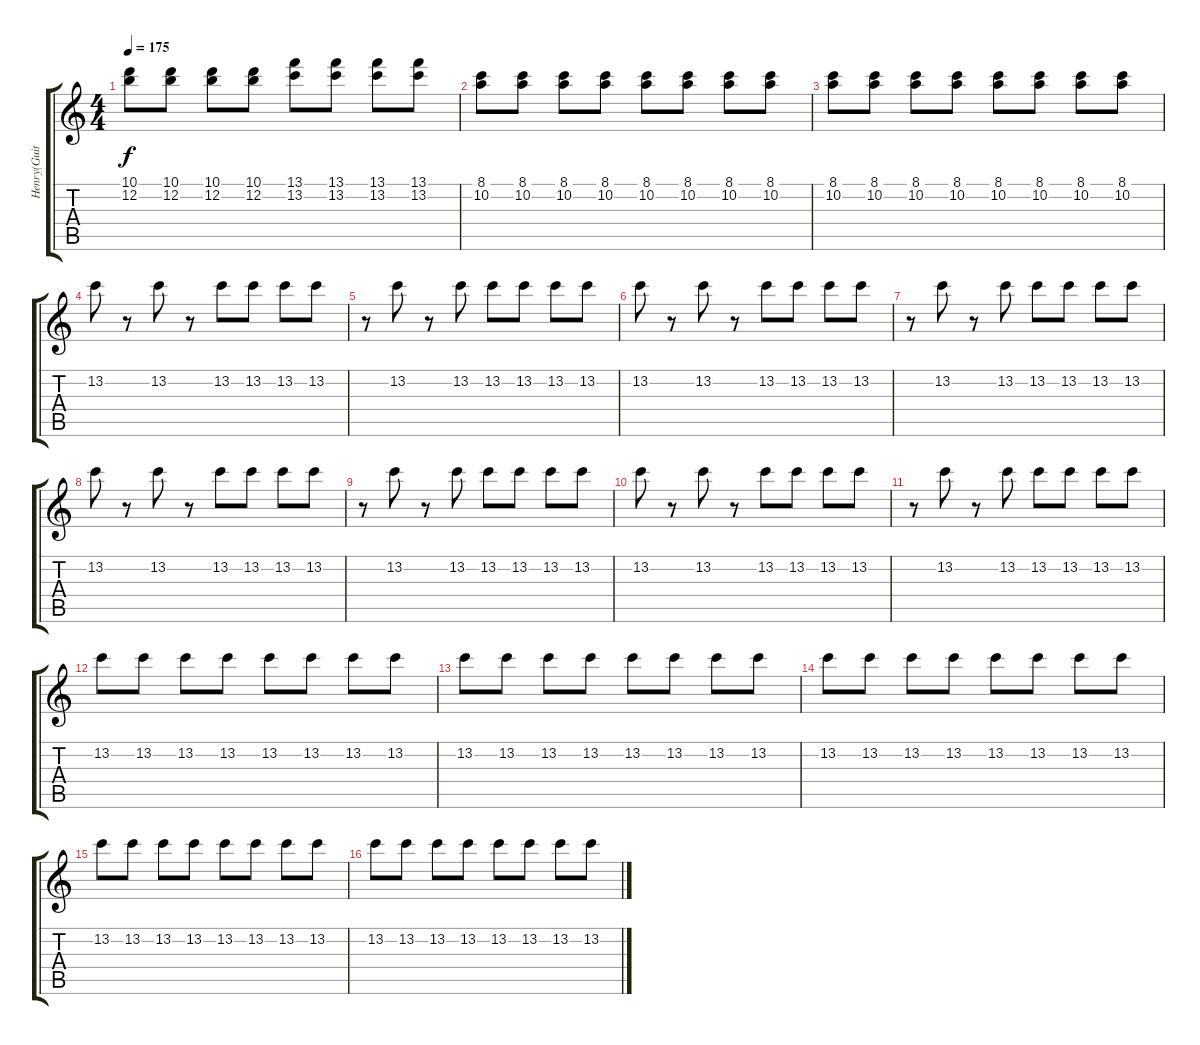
\track ("Henry(Guitarra)" "Henry(Guit") {instrument electricguitarclean}
\staff {score tabs}
\tuning (E4 B3 G3 D3 A2 E2) {hide}
\ts (4 4)
\tempo 175
\clef g2
\ks c
(10.1 12.2).8{dy f} (10.1 12.2).8 (10.1 12.2).8 (10.1 12.2).8 (13.1 13.2).8 (13.1 13.2).8 (13.1 13.2).8 (13.1 13.2).8 |
(8.1 10.2).8 (8.1 10.2).8 (8.1 10.2).8 (8.1 10.2).8 (8.1 10.2).8 (8.1 10.2).8 (8.1 10.2).8 (8.1 10.2).8 |
(8.1 10.2).8 (8.1 10.2).8 (8.1 10.2).8 (8.1 10.2).8 (8.1 10.2).8 (8.1 10.2).8 (8.1 10.2).8 (8.1 10.2).8 |
13.2.8 r.8 13.2.8 r.8 13.2.8 13.2.8 13.2.8 13.2.8 |
r.8 13.2.8 r.8 13.2.8 13.2.8 13.2.8 13.2.8 13.2.8 |
13.2.8 r.8 13.2.8 r.8 13.2.8 13.2.8 13.2.8 13.2.8 |
r.8 13.2.8 r.8 13.2.8 13.2.8 13.2.8 13.2.8 13.2.8 |
13.2.8 r.8 13.2.8 r.8 13.2.8 13.2.8 13.2.8 13.2.8 |
r.8 13.2.8 r.8 13.2.8 13.2.8 13.2.8 13.2.8 13.2.8 |
13.2.8 r.8 13.2.8 r.8 13.2.8 13.2.8 13.2.8 13.2.8 |
r.8 13.2.8 r.8 13.2.8 13.2.8 13.2.8 13.2.8 13.2.8 |
13.2.8 13.2.8 13.2.8 13.2.8 13.2.8 13.2.8 13.2.8 13.2.8 |
13.2.8 13.2.8 13.2.8 13.2.8 13.2.8 13.2.8 13.2.8 13.2.8 |
13.2.8 13.2.8 13.2.8 13.2.8 13.2.8 13.2.8 13.2.8 13.2.8 |
13.2.8 13.2.8 13.2.8 13.2.8 13.2.8 13.2.8 13.2.8 13.2.8 |
13.2.8 13.2.8 13.2.8 13.2.8 13.2.8 13.2.8 13.2.8 13.2.8
